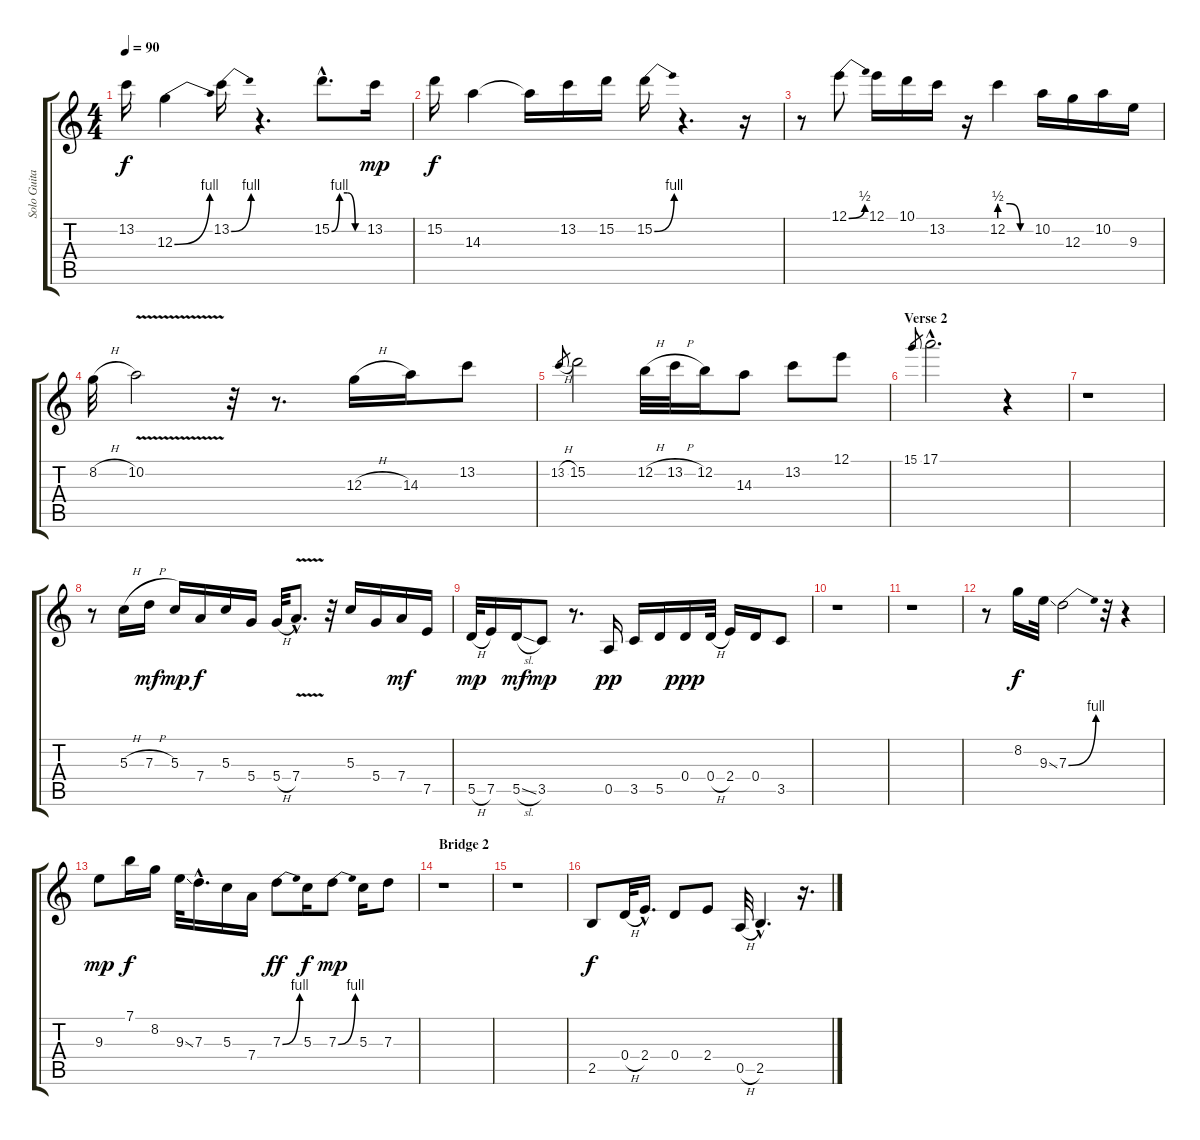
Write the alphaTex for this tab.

\track ("Solo Guitar" "Solo Guita") {instrument acousticguitarsteel}
\staff {score tabs}
\tuning (E4 B3 G3 D3 A2 E2) {hide}
\ts (4 4)
\tempo 90
\clef g2
\ks c
13.2.16{dy f} 12.3{be (bend 0 0 60 4)}.4 13.2{be (bend 0 0 60 4)}.16 r.4{d} 15.2{be (custom 0 0 15 4 30 4 45 0 60 0) hac}.8{d} 13.2.16{dy mp} |
15.2.16{dy f} 14.3.4 14.3{t}.16 13.2.16 15.2.16 15.2{be (bend 0 0 60 4)}.16 r.4{d} r.16 |
r.8 12.1{be (bend 0 0 60 2)}.8 12.1.16 10.1.16 13.2.16 r.16 12.2{be (custom 0 2 20 2 40 0 60 0)}.4 10.2.16 12.3.16 10.2.16 9.3.16 |
8.2{h}.32 10.2{v}.2 r.32 r.8{d} 12.3{h}.16 14.3.16 13.2.8 |
13.2{h}.8{gr} 15.2.2 12.2{h}.32 13.2{h}.32 12.2.16 14.3.8 13.2.8 12.1.8 |
\section ("" "Verse 2")
15.1.8{gr} 17.1{hac}.2{d} r.4 |
r.1{volume 11 instrument acousticguitarsteel} |
r.8 5.3{h}.16 7.3{h}.16{dy mf} 5.3.16{dy mp} 7.4.16{dy f} 5.3.16 5.4.16 5.4{h}.32 7.4{v hac}.8{d} r.32 5.3.16 5.4.16 7.4.16{dy mf} 7.5.16 |
5.5{h}.32{dy mp} 7.5.16 5.5{sl}.16{dy mf} 3.5.8{dy mp} r.8{d} 0.5.16{dy pp} 3.5.16 5.5.16 0.4.16{dy ppp} 0.4{h}.32 2.4.16 0.4.16 3.5.8 |
r.1 |
r.1 |
r.8 8.2.16{dy f} 9.3{ss}.32 7.3{be (bend 0 0 60 4)}.2 r.32 r.4 |
9.3.8{dy mp} 7.1.16{dy f} 8.2.16 9.3{ss}.32 7.3{hac}.16{d} 5.3.16 7.4.16 7.3{be (bend 0 0 60 4)}.8{dy ff} 5.3.16{dy f} 7.3{be (bend 0 0 60 4)}.8{dy mp} 5.3.16 7.3.8 |
\section ("" "Bridge 2")
r.1 |
r.1 |
2.5.8{dy f} 0.4{h}.32 2.4{hac}.16{d} 0.4.8 2.4.8 0.5{h}.32 2.5{hac}.4{d} r.16{d}
